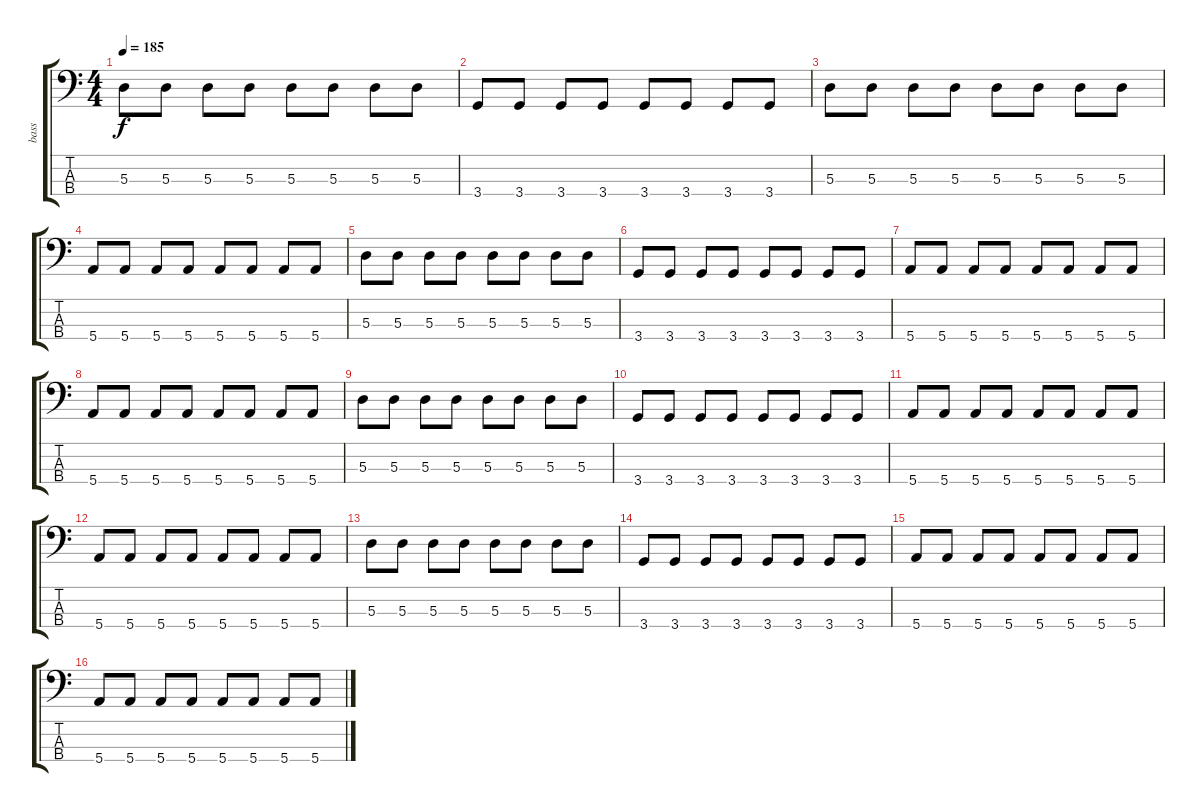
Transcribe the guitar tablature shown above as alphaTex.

\track ("bass" "bass") {instrument electricbasspick}
\staff {score tabs}
\tuning (G2 D2 A1 E1) {hide}
\ts (4 4)
\tempo 185
\clef f4
\ks c
5.3.8{dy f} 5.3.8 5.3.8 5.3.8 5.3.8 5.3.8 5.3.8 5.3.8 |
3.4.8 3.4.8 3.4.8 3.4.8 3.4.8 3.4.8 3.4.8 3.4.8 |
5.3.8 5.3.8 5.3.8 5.3.8 5.3.8 5.3.8 5.3.8 5.3.8 |
5.4.8 5.4.8 5.4.8 5.4.8 5.4.8 5.4.8 5.4.8 5.4.8 |
5.3.8 5.3.8 5.3.8 5.3.8 5.3.8 5.3.8 5.3.8 5.3.8 |
3.4.8 3.4.8 3.4.8 3.4.8 3.4.8 3.4.8 3.4.8 3.4.8 |
5.4.8 5.4.8 5.4.8 5.4.8 5.4.8 5.4.8 5.4.8 5.4.8 |
5.4.8 5.4.8 5.4.8 5.4.8 5.4.8 5.4.8 5.4.8 5.4.8 |
5.3.8 5.3.8 5.3.8 5.3.8 5.3.8 5.3.8 5.3.8 5.3.8 |
3.4.8 3.4.8 3.4.8 3.4.8 3.4.8 3.4.8 3.4.8 3.4.8 |
5.4.8 5.4.8 5.4.8 5.4.8 5.4.8 5.4.8 5.4.8 5.4.8 |
5.4.8 5.4.8 5.4.8 5.4.8 5.4.8 5.4.8 5.4.8 5.4.8 |
5.3.8 5.3.8 5.3.8 5.3.8 5.3.8 5.3.8 5.3.8 5.3.8 |
3.4.8 3.4.8 3.4.8 3.4.8 3.4.8 3.4.8 3.4.8 3.4.8 |
5.4.8 5.4.8 5.4.8 5.4.8 5.4.8 5.4.8 5.4.8 5.4.8 |
5.4.8 5.4.8 5.4.8 5.4.8 5.4.8 5.4.8 5.4.8 5.4.8
